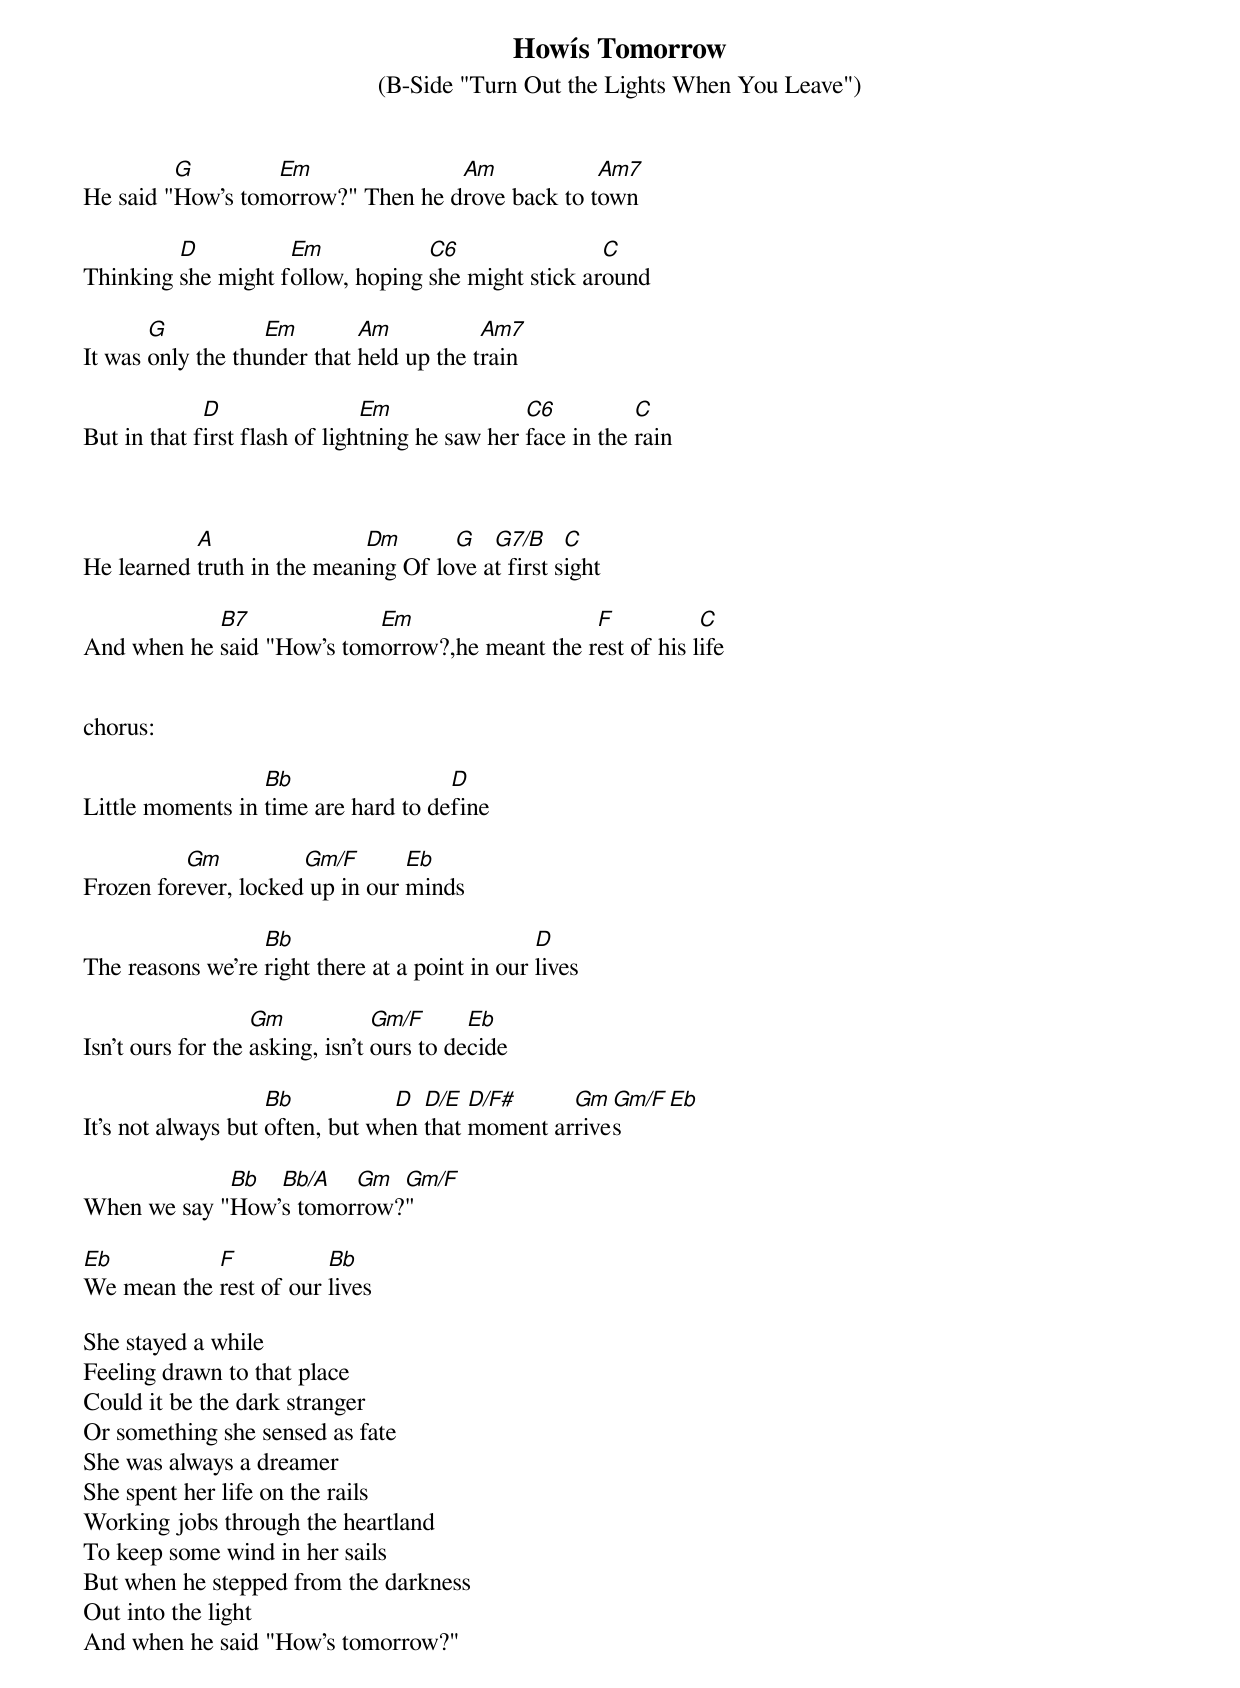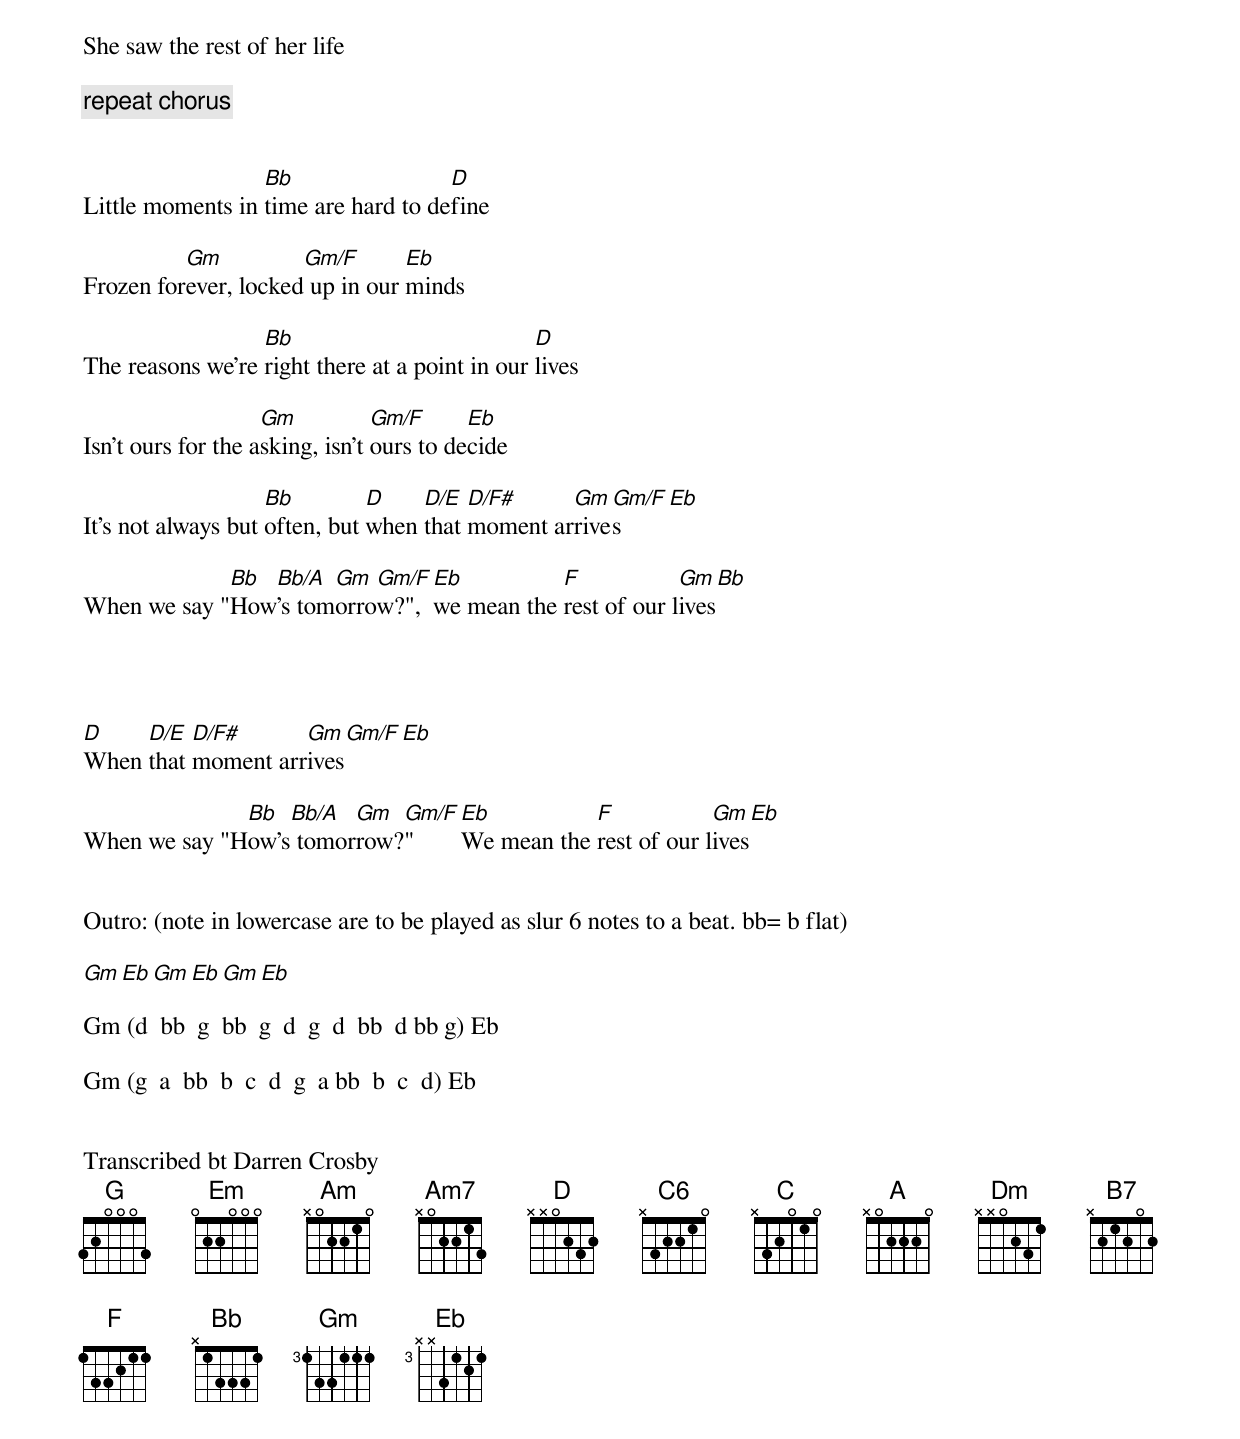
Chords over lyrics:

Howís Tomorrow
(B-Side "Turn Out the Lights When You Leave")

         G        Em               Am            Am7
He said "How's tomorrow?" Then he drove back to town

         D          Em            C6                C
Thinking she might follow, hoping she might stick around

       G           Em        Am           Am7
It was only the thunder that held up the train

             D                 Em               C6          C
But in that first flash of lightning he saw her face in the rain



           A                Dm       G   G7/B     C
He learned truth in the meaning Of love at first sight

            B7             Em                   F           C
And when he said "How's tomorrow?,he meant the rest of his life


chorus:

                  Bb                 D
Little moments in time are hard to define

          Gm          Gm/F       Eb
Frozen forever, locked up in our minds

                  Bb                            D
The reasons we're right there at a point in our lives

                   Gm            Gm/F      Eb
Isn't ours for the asking, isn't ours to decide

                    Bb           D  D/E  D/F#     Gm  Gm/F Eb
It's not always but often, but when that moment arrives

             Bb  Bb/A   Gm  Gm/F
When we say "How's tomorrow?"

Eb          F           Bb
We mean the rest of our lives

She stayed a while
Feeling drawn to that place
Could it be the dark stranger
Or something she sensed as fate
She was always a dreamer
She spent her life on the rails
Working jobs through the heartland
To keep some wind in her sails
But when he stepped from the darkness
Out into the light
And when he said "How's tomorrow?"
She saw the rest of her life

[repeat chorus]


                  Bb                 D
Little moments in time are hard to define

          Gm          Gm/F       Eb
Frozen forever, locked up in our minds

                  Bb                            D
The reasons we're right there at a point in our lives

                    Gm           Gm/F      Eb
Isn't ours for the asking, isn't ours to decide

                    Bb         D    D/E  D/F#     Gm  Gm/F Eb
It's not always but often, but when that moment arrives

             Bb Bb/A  Gm  Gm/F Eb          F            Gm  Bb
When we say "How's tomorrow?", we mean the rest of our lives




D    D/E  D/F#      Gm  Gm/F Eb
When that moment arrives

              Bb  Bb/A  Gm  Gm/F Eb          F            Gm   Eb
When we say "How's tomorrow?"    We mean the rest of our lives


Outro: (note in lowercase are to be played as slur 6 notes to a beat. bb= b flat)

Gm  Eb  Gm  Eb  Gm  Eb

Gm (d  bb  g  bb  g  d  g  d  bb  d bb g) Eb

Gm (g  a  bb  b  c  d  g  a bb  b  c  d) Eb


Transcribed bt Darren Crosby
